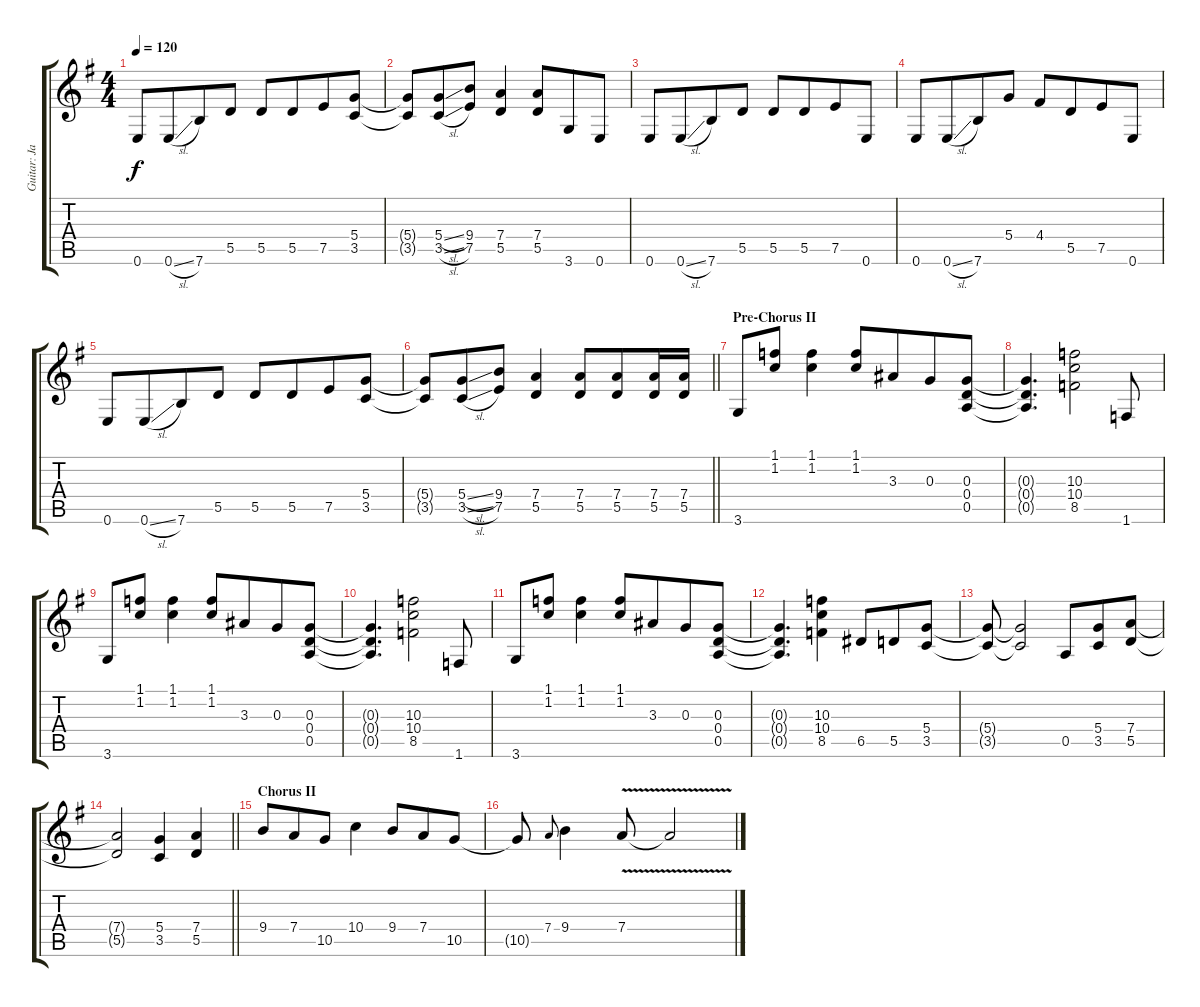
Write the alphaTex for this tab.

\track ("Guitar: Jan" "Guitar: Ja") {instrument overdrivenguitar}
\staff {score tabs}
\tuning (E4 B3 G3 D3 A2 E2) {hide}
\ts (4 4)
\tempo 120
\clef g2
\ks g
0.6.8{dy f} 0.6{sl}.8{beam merge} 7.6.8 5.5.8{beam split} 5.5.8 5.5.8{beam merge} 7.5.8 (5.4 3.5).8 |
(5.4{t} 3.5{t}).8 (5.4{sl} 3.5{sl}).8{beam merge} (9.4 7.5).8 (7.4 5.5).4 (7.4 5.5).8{beam merge} 3.6.8 0.6.8 |
0.6.8 0.6{sl}.8{beam merge} 7.6.8 5.5.8{beam split} 5.5.8 5.5.8{beam merge} 7.5.8 0.6.8 |
0.6.8 0.6{sl}.8{beam merge} 7.6.8 5.4.8{beam split} 4.4.8 5.5.8{beam merge} 7.5.8 0.6.8 |
0.6.8 0.6{sl}.8{beam merge} 7.6.8 5.5.8{beam split} 5.5.8 5.5.8{beam merge} 7.5.8 (5.4 3.5).8 |
\barLineRight lightlight
(5.4{t} 3.5{t}).8 (5.4{sl} 3.5{sl}).8{beam merge} (9.4 7.5).8 (7.4 5.5).4 (7.4 5.5).8{beam merge} (7.4 5.5).8 (7.4 5.5).16 (7.4 5.5).16 |
\section ("" "Pre-Chorus II")
3.6.8 (1.1 1.2).8 (1.1 1.2).4 (1.1 1.2).8 3.3.8{beam merge} 0.3.8 (0.3 0.4 0.5).8 |
(0.3{t} 0.4{t} 0.5{t}).4{d} (10.3 10.4 8.5).2 1.6.8 |
3.6.8 (1.1 1.2).8 (1.1 1.2).4 (1.1 1.2).8 3.3.8{beam merge} 0.3.8 (0.3 0.4 0.5).8 |
(0.3{t} 0.4{t} 0.5{t}).4{d} (10.3 10.4 8.5).2 1.6.8 |
3.6.8 (1.1 1.2).8 (1.1 1.2).4 (1.1 1.2).8 3.3.8{beam merge} 0.3.8 (0.3 0.4 0.5).8 |
(0.3{t} 0.4{t} 0.5{t}).4{d} (10.3 10.4 8.5).4 6.5.8{beam merge} 5.5.8 (5.4 3.5).8 |
(5.4{t} 3.5{t}).8 (5.4{t} 3.5{t}).2 0.5.8{beam merge} (5.4 3.5).8 (7.4 5.5).8 |
\barLineRight lightlight
(7.4{t} 5.5{t}).2 (5.4 3.5).4 (7.4 5.5).4 |
\section ("" "Chorus II")
9.4.8 7.4.8{beam merge} 10.5.8 10.4.4 9.4.8{beam merge} 7.4.8 10.5.8 |
10.5{t}.8 7.4.8{gr onbeat} 9.4.4 7.4{v}.8 7.4{t}.2
